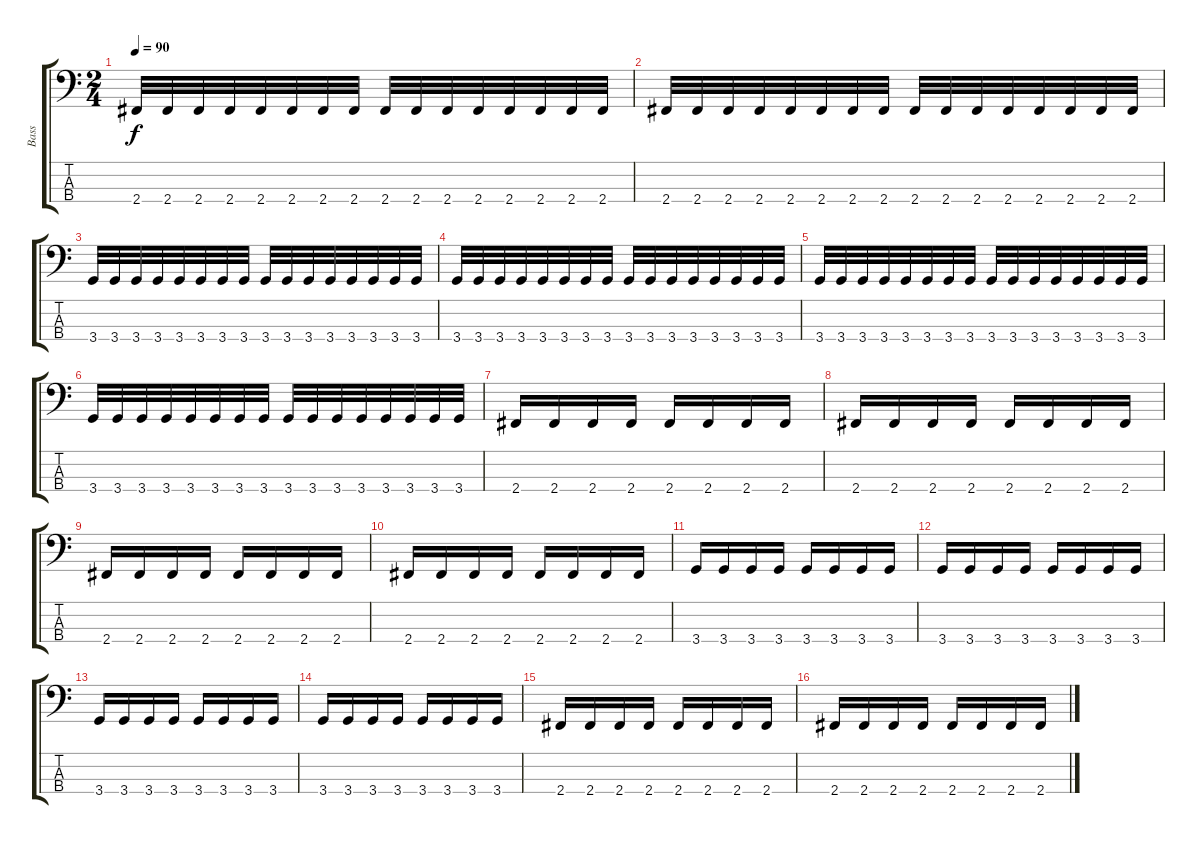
\track ("Bass" "Bass") {instrument electricbasspick}
\staff {score tabs}
\tuning (G2 D2 A1 E1) {hide}
\ts (2 4)
\tempo 90
\clef f4
\ks c
2.4.32{dy f} 2.4.32 2.4.32 2.4.32 2.4.32 2.4.32 2.4.32 2.4.32 2.4.32 2.4.32 2.4.32 2.4.32 2.4.32 2.4.32 2.4.32 2.4.32 |
2.4.32 2.4.32 2.4.32 2.4.32 2.4.32 2.4.32 2.4.32 2.4.32 2.4.32 2.4.32 2.4.32 2.4.32 2.4.32 2.4.32 2.4.32 2.4.32 |
3.4.32 3.4.32 3.4.32 3.4.32 3.4.32 3.4.32 3.4.32 3.4.32 3.4.32 3.4.32 3.4.32 3.4.32 3.4.32 3.4.32 3.4.32 3.4.32 |
3.4.32 3.4.32 3.4.32 3.4.32 3.4.32 3.4.32 3.4.32 3.4.32 3.4.32 3.4.32 3.4.32 3.4.32 3.4.32 3.4.32 3.4.32 3.4.32 |
3.4.32 3.4.32 3.4.32 3.4.32 3.4.32 3.4.32 3.4.32 3.4.32 3.4.32 3.4.32 3.4.32 3.4.32 3.4.32 3.4.32 3.4.32 3.4.32 |
3.4.32 3.4.32 3.4.32 3.4.32 3.4.32 3.4.32 3.4.32 3.4.32 3.4.32 3.4.32 3.4.32 3.4.32 3.4.32 3.4.32 3.4.32 3.4.32 |
2.4.16 2.4.16 2.4.16 2.4.16 2.4.16 2.4.16 2.4.16 2.4.16 |
2.4.16 2.4.16 2.4.16 2.4.16 2.4.16 2.4.16 2.4.16 2.4.16 |
2.4.16 2.4.16 2.4.16 2.4.16 2.4.16 2.4.16 2.4.16 2.4.16 |
2.4.16 2.4.16 2.4.16 2.4.16 2.4.16 2.4.16 2.4.16 2.4.16 |
3.4.16 3.4.16 3.4.16 3.4.16 3.4.16 3.4.16 3.4.16 3.4.16 |
3.4.16 3.4.16 3.4.16 3.4.16 3.4.16 3.4.16 3.4.16 3.4.16 |
3.4.16 3.4.16 3.4.16 3.4.16 3.4.16 3.4.16 3.4.16 3.4.16 |
3.4.16 3.4.16 3.4.16 3.4.16 3.4.16 3.4.16 3.4.16 3.4.16 |
2.4.16 2.4.16 2.4.16 2.4.16 2.4.16 2.4.16 2.4.16 2.4.16 |
2.4.16 2.4.16 2.4.16 2.4.16 2.4.16 2.4.16 2.4.16 2.4.16
